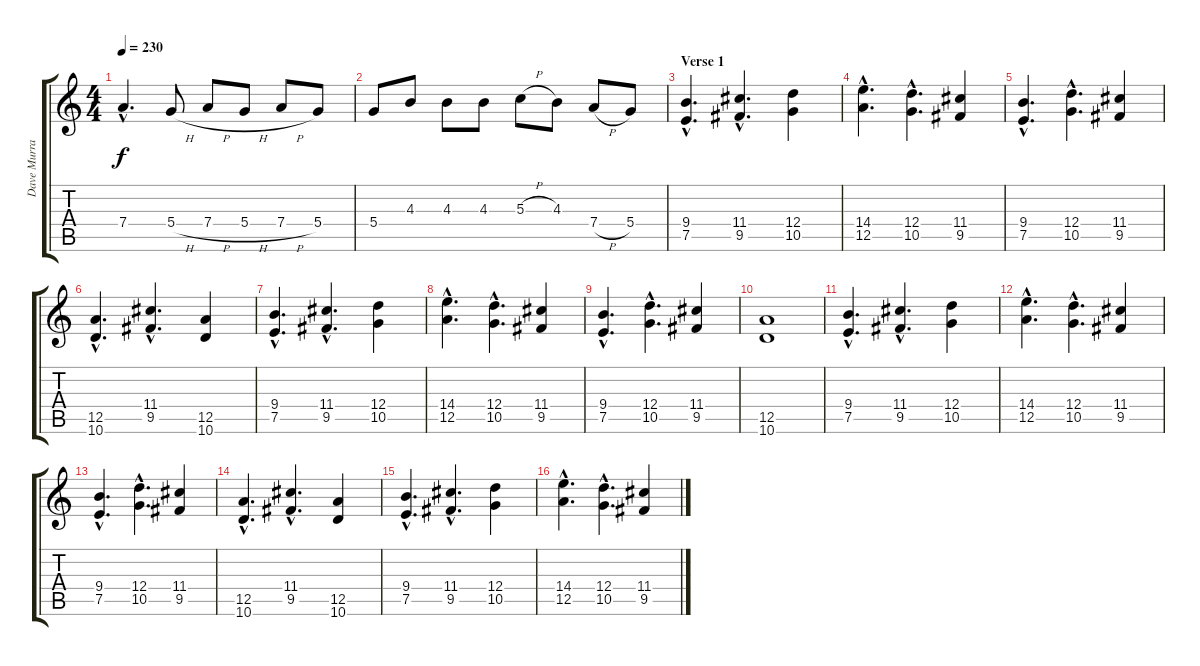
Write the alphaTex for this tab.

\track ("Dave Murray" "Dave Murra") {instrument distortionguitar}
\staff {score tabs}
\tuning (E4 B3 G3 D3 A2 E2) {hide}
\ts (4 4)
\tempo 230
\clef g2
\ks c
7.4{hac}.4{d dy f} 5.4{h}.8 7.4{h}.8 5.4{h}.8 7.4{h}.8 5.4.8 |
5.4.8 4.3.8 4.3.8 4.3.8 5.3{h}.8 4.3.8 7.4{h}.8 5.4.8 |
\section ("" "Verse 1")
(9.4{hac} 7.5{hac}).4{d} (11.4{hac} 9.5{hac}).4{d} (12.4 10.5).4 |
(14.4{hac} 12.5{hac}).4{d} (12.4{hac} 10.5{hac}).4{d} (11.4 9.5).4 |
(9.4{hac} 7.5{hac}).4{d} (12.4{hac} 10.5{hac}).4{d} (11.4 9.5).4 |
(12.5{hac} 10.6{hac}).4{d} (11.4{hac} 9.5{hac}).4{d} (12.5 10.6).4 |
(9.4{hac} 7.5{hac}).4{d} (11.4{hac} 9.5{hac}).4{d} (12.4 10.5).4 |
(14.4{hac} 12.5{hac}).4{d} (12.4{hac} 10.5{hac}).4{d} (11.4 9.5).4 |
(9.4{hac} 7.5{hac}).4{d} (12.4{hac} 10.5{hac}).4{d} (11.4 9.5).4 |
(12.5 10.6).1 |
(9.4{hac} 7.5{hac}).4{d} (11.4{hac} 9.5{hac}).4{d} (12.4 10.5).4 |
(14.4{hac} 12.5{hac}).4{d} (12.4{hac} 10.5{hac}).4{d} (11.4 9.5).4 |
(9.4{hac} 7.5{hac}).4{d} (12.4{hac} 10.5{hac}).4{d} (11.4 9.5).4 |
(12.5{hac} 10.6{hac}).4{d} (11.4{hac} 9.5{hac}).4{d} (12.5 10.6).4 |
(9.4{hac} 7.5{hac}).4{d} (11.4{hac} 9.5{hac}).4{d} (12.4 10.5).4 |
(14.4{hac} 12.5{hac}).4{d} (12.4{hac} 10.5{hac}).4{d} (11.4 9.5).4
